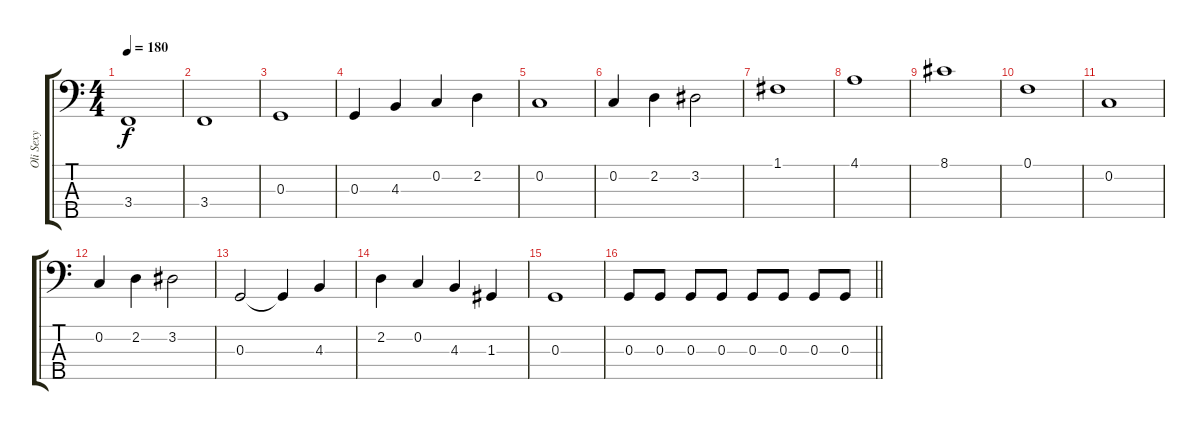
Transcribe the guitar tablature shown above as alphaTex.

\track ("Oli Sexy" "Oli Sexy") {instrument electricbasspick}
\staff {score tabs}
\tuning (F2 C2 G1 D1 A0) {hide}
\ts (4 4)
\tempo 180
\clef f4
\ks c
3.4.1{dy f} |
3.4.1 |
0.3.1 |
0.3.4 4.3.4 0.2.4 2.2.4 |
0.2.1 |
0.2.4 2.2.4 3.2.2 |
1.1.1 |
4.1.1 |
8.1.1 |
0.1.1 |
0.2.1 |
0.2.4 2.2.4 3.2.2 |
0.3.2 0.3{t}.4 4.3.4 |
2.2.4 0.2.4 4.3.4 1.3.4 |
0.3.1 |
\barLineRight lightlight
0.3.8 0.3.8 0.3.8 0.3.8 0.3.8 0.3.8 0.3.8 0.3.8
